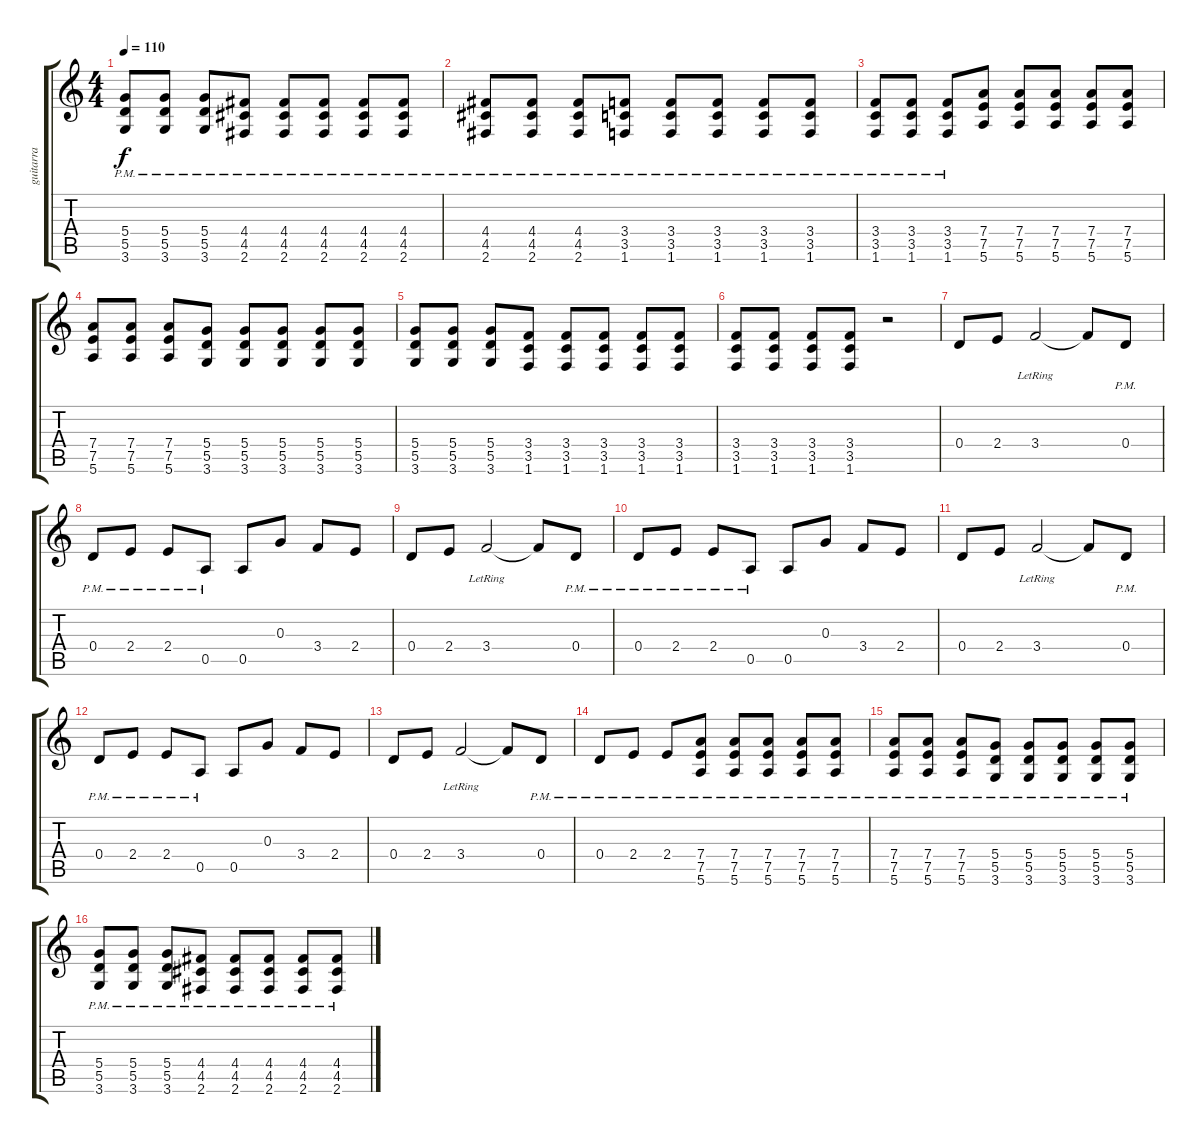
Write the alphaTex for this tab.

\track ("guitarra" "guitarra") {instrument electricguitarclean}
\staff {score tabs}
\tuning (E4 B3 G3 D3 A2 E2) {hide}
\ts (4 4)
\tempo 110
\clef g2
\ks c
(5.4{pm} 5.5{pm} 3.6{pm}).8{dy f} (5.4{pm} 5.5{pm} 3.6{pm}).8 (5.4{pm} 5.5{pm} 3.6{pm}).8 (4.4{pm} 4.5{pm} 2.6{pm}).8 (4.4{pm} 4.5{pm} 2.6{pm}).8 (4.4{pm} 4.5{pm} 2.6{pm}).8 (4.4{pm} 4.5{pm} 2.6{pm}).8 (4.4{pm} 4.5{pm} 2.6{pm}).8 |
(4.4{pm} 4.5{pm} 2.6{pm}).8 (4.4{pm} 4.5{pm} 2.6{pm}).8 (4.4{pm} 4.5{pm} 2.6{pm}).8 (3.4{pm} 3.5{pm} 1.6{pm}).8 (3.4{pm} 3.5{pm} 1.6{pm}).8 (3.4{pm} 3.5{pm} 1.6{pm}).8 (3.4{pm} 3.5{pm} 1.6{pm}).8 (3.4{pm} 3.5{pm} 1.6{pm}).8 |
(3.4{pm} 3.5{pm} 1.6{pm}).8 (3.4{pm} 3.5{pm} 1.6{pm}).8 (3.4{pm} 3.5{pm} 1.6{pm}).8 (7.4 7.5 5.6).8 (7.4 7.5 5.6).8 (7.4 7.5 5.6).8 (7.4 7.5 5.6).8 (7.4 7.5 5.6).8 |
(7.4 7.5 5.6).8 (7.4 7.5 5.6).8 (7.4 7.5 5.6).8 (5.4 5.5 3.6).8 (5.4 5.5 3.6).8 (5.4 5.5 3.6).8 (5.4 5.5 3.6).8 (5.4 5.5 3.6).8 |
(5.4 5.5 3.6).8 (5.4 5.5 3.6).8 (5.4 5.5 3.6).8 (3.4 3.5 1.6).8 (3.4 3.5 1.6).8 (3.4 3.5 1.6).8 (3.4 3.5 1.6).8 (3.4 3.5 1.6).8 |
(3.4 3.5 1.6).8 (3.4 3.5 1.6).8 (3.4 3.5 1.6).8 (3.4 3.5 1.6).8 r.2 |
0.4.8 2.4.8 3.4{lr}.2 3.4{t}.8 0.4{pm}.8 |
0.4{pm}.8 2.4{pm}.8 2.4{pm}.8 0.5{pm}.8 0.5.8 0.3.8 3.4.8 2.4.8 |
0.4.8 2.4.8 3.4{lr}.2 3.4{t}.8 0.4{pm}.8 |
0.4{pm}.8 2.4{pm}.8 2.4{pm}.8 0.5{pm}.8 0.5.8 0.3.8 3.4.8 2.4.8 |
0.4.8 2.4.8 3.4{lr}.2 3.4{t}.8 0.4{pm}.8 |
0.4{pm}.8 2.4{pm}.8 2.4{pm}.8 0.5{pm}.8 0.5.8 0.3.8 3.4.8 2.4.8 |
0.4.8 2.4.8 3.4{lr}.2 3.4{t}.8 0.4{pm}.8 |
0.4{pm}.8 2.4{pm}.8 2.4{pm}.8 (7.4{pm} 7.5{pm} 5.6{pm}).8 (7.4{pm} 7.5{pm} 5.6{pm}).8 (7.4{pm} 7.5{pm} 5.6{pm}).8 (7.4{pm} 7.5{pm} 5.6{pm}).8 (7.4{pm} 7.5{pm} 5.6{pm}).8 |
(7.4{pm} 7.5{pm} 5.6{pm}).8 (7.4{pm} 7.5{pm} 5.6{pm}).8 (7.4{pm} 7.5{pm} 5.6{pm}).8 (5.4{pm} 5.5{pm} 3.6{pm}).8 (5.4{pm} 5.5{pm} 3.6{pm}).8 (5.4{pm} 5.5{pm} 3.6{pm}).8 (5.4{pm} 5.5{pm} 3.6{pm}).8 (5.4{pm} 5.5{pm} 3.6{pm}).8 |
(5.4{pm} 5.5{pm} 3.6{pm}).8 (5.4{pm} 5.5{pm} 3.6{pm}).8 (5.4{pm} 5.5{pm} 3.6{pm}).8 (4.4{pm} 4.5{pm} 2.6{pm}).8 (4.4{pm} 4.5{pm} 2.6{pm}).8 (4.4{pm} 4.5{pm} 2.6{pm}).8 (4.4{pm} 4.5{pm} 2.6{pm}).8 (4.4{pm} 4.5{pm} 2.6{pm}).8
